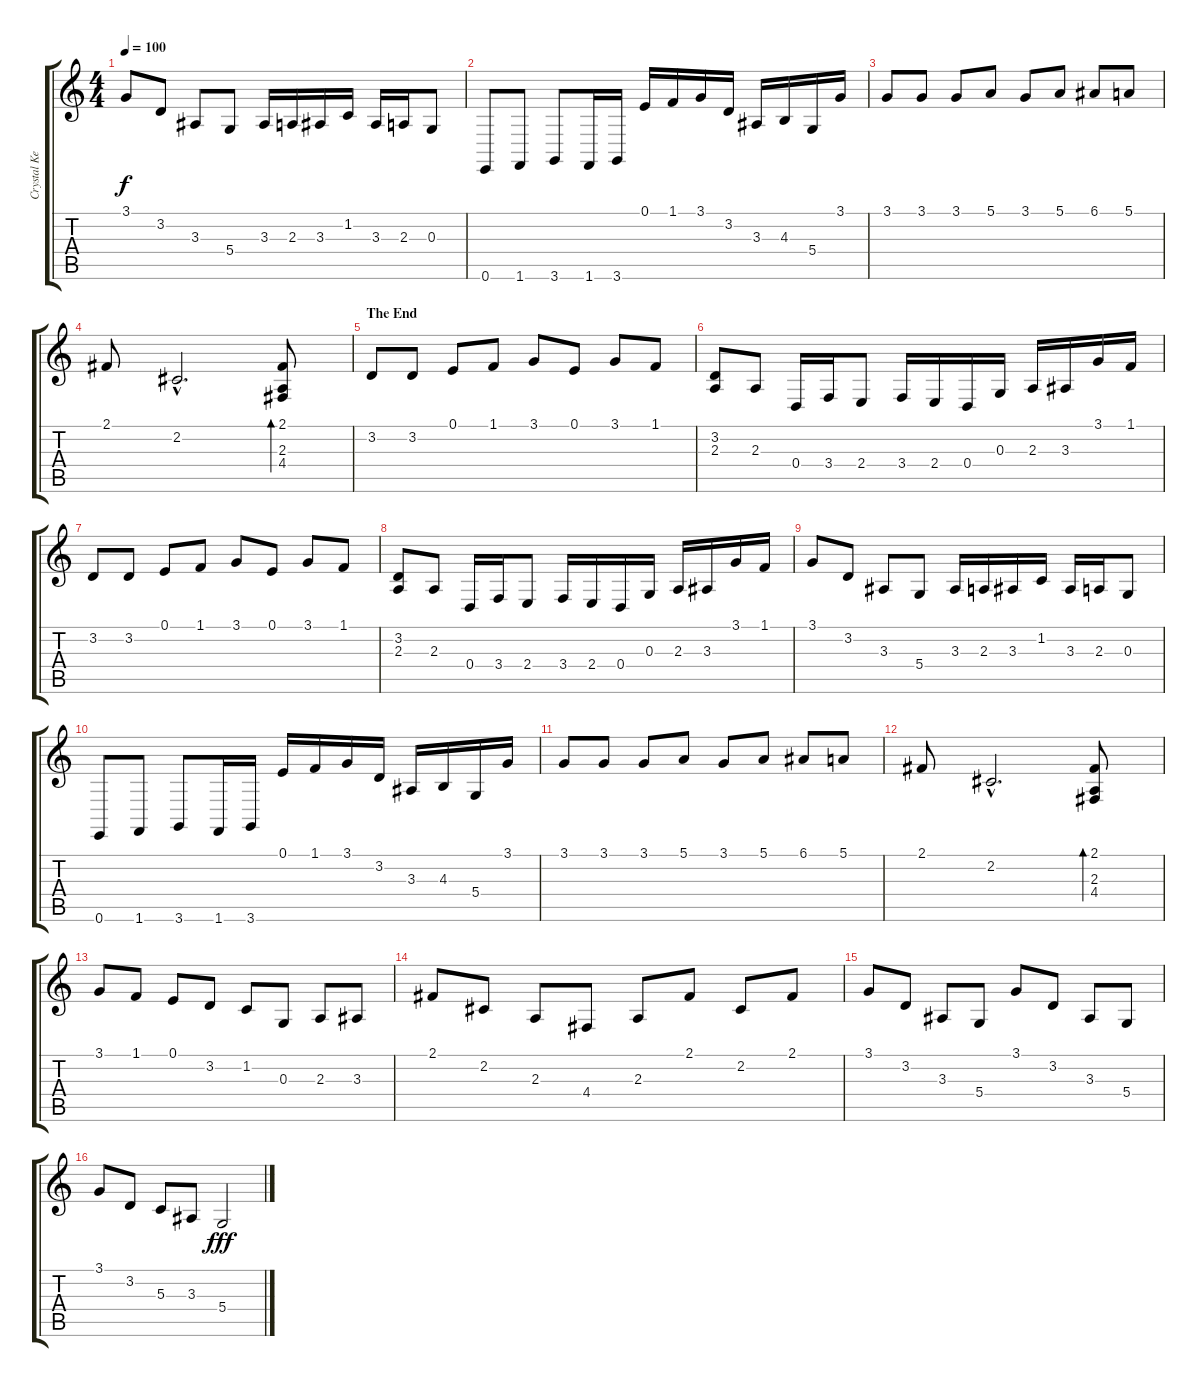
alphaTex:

\track ("Crystal Keys" "Crystal Ke") {instrument fx3crystal}
\staff {score tabs}
\tuning (E4 B3 G3 D3 A2 E2) {hide}
\ts (4 4)
\tempo 100
\clef g2
\ks c
3.1.8{dy f} 3.2.8 3.3.8 5.4.8 3.3.16 2.3.16 3.3.16 1.2.16 3.3.16 2.3.16 0.3.8 |
0.6.8 1.6.8 3.6.8 1.6.16 3.6.16 0.1.16 1.1.16 3.1.16 3.2.16 3.3.16 4.3.16 5.4.16 3.1.16 |
3.1.8 3.1.8 3.1.8 5.1.8 3.1.8 5.1.8 6.1.8 5.1.8 |
2.1.8 2.2{hac}.2{d} (2.1 2.3 4.4).8{bd 480} |
\section ("" "The End")
3.2.8 3.2.8 0.1.8 1.1.8 3.1.8 0.1.8 3.1.8 1.1.8 |
(3.2 2.3).8 2.3.8 0.4.16 3.4.16 2.4.8 3.4.16 2.4.16 0.4.16 0.3.16 2.3.16 3.3.16 3.1.16 1.1.16 |
3.2.8 3.2.8 0.1.8 1.1.8 3.1.8 0.1.8 3.1.8 1.1.8 |
(3.2 2.3).8 2.3.8 0.4.16 3.4.16 2.4.8 3.4.16 2.4.16 0.4.16 0.3.16 2.3.16 3.3.16 3.1.16 1.1.16 |
3.1.8 3.2.8 3.3.8 5.4.8 3.3.16 2.3.16 3.3.16 1.2.16 3.3.16 2.3.16 0.3.8 |
0.6.8 1.6.8 3.6.8 1.6.16 3.6.16 0.1.16 1.1.16 3.1.16 3.2.16 3.3.16 4.3.16 5.4.16 3.1.16 |
3.1.8 3.1.8 3.1.8 5.1.8 3.1.8 5.1.8 6.1.8 5.1.8 |
2.1.8 2.2{hac}.2{d} (2.1 2.3 4.4).8{bd 480} |
3.1.8 1.1.8 0.1.8 3.2.8 1.2.8 0.3.8 2.3.8 3.3.8 |
2.1.8 2.2.8 2.3.8 4.4.8 2.3.8 2.1.8 2.2.8 2.1.8 |
3.1.8 3.2.8 3.3.8 5.4.8 3.1.8 3.2.8 3.3.8 5.4.8 |
3.1.8 3.2.8 5.3.8 3.3.8 5.4.2{dy fff}
